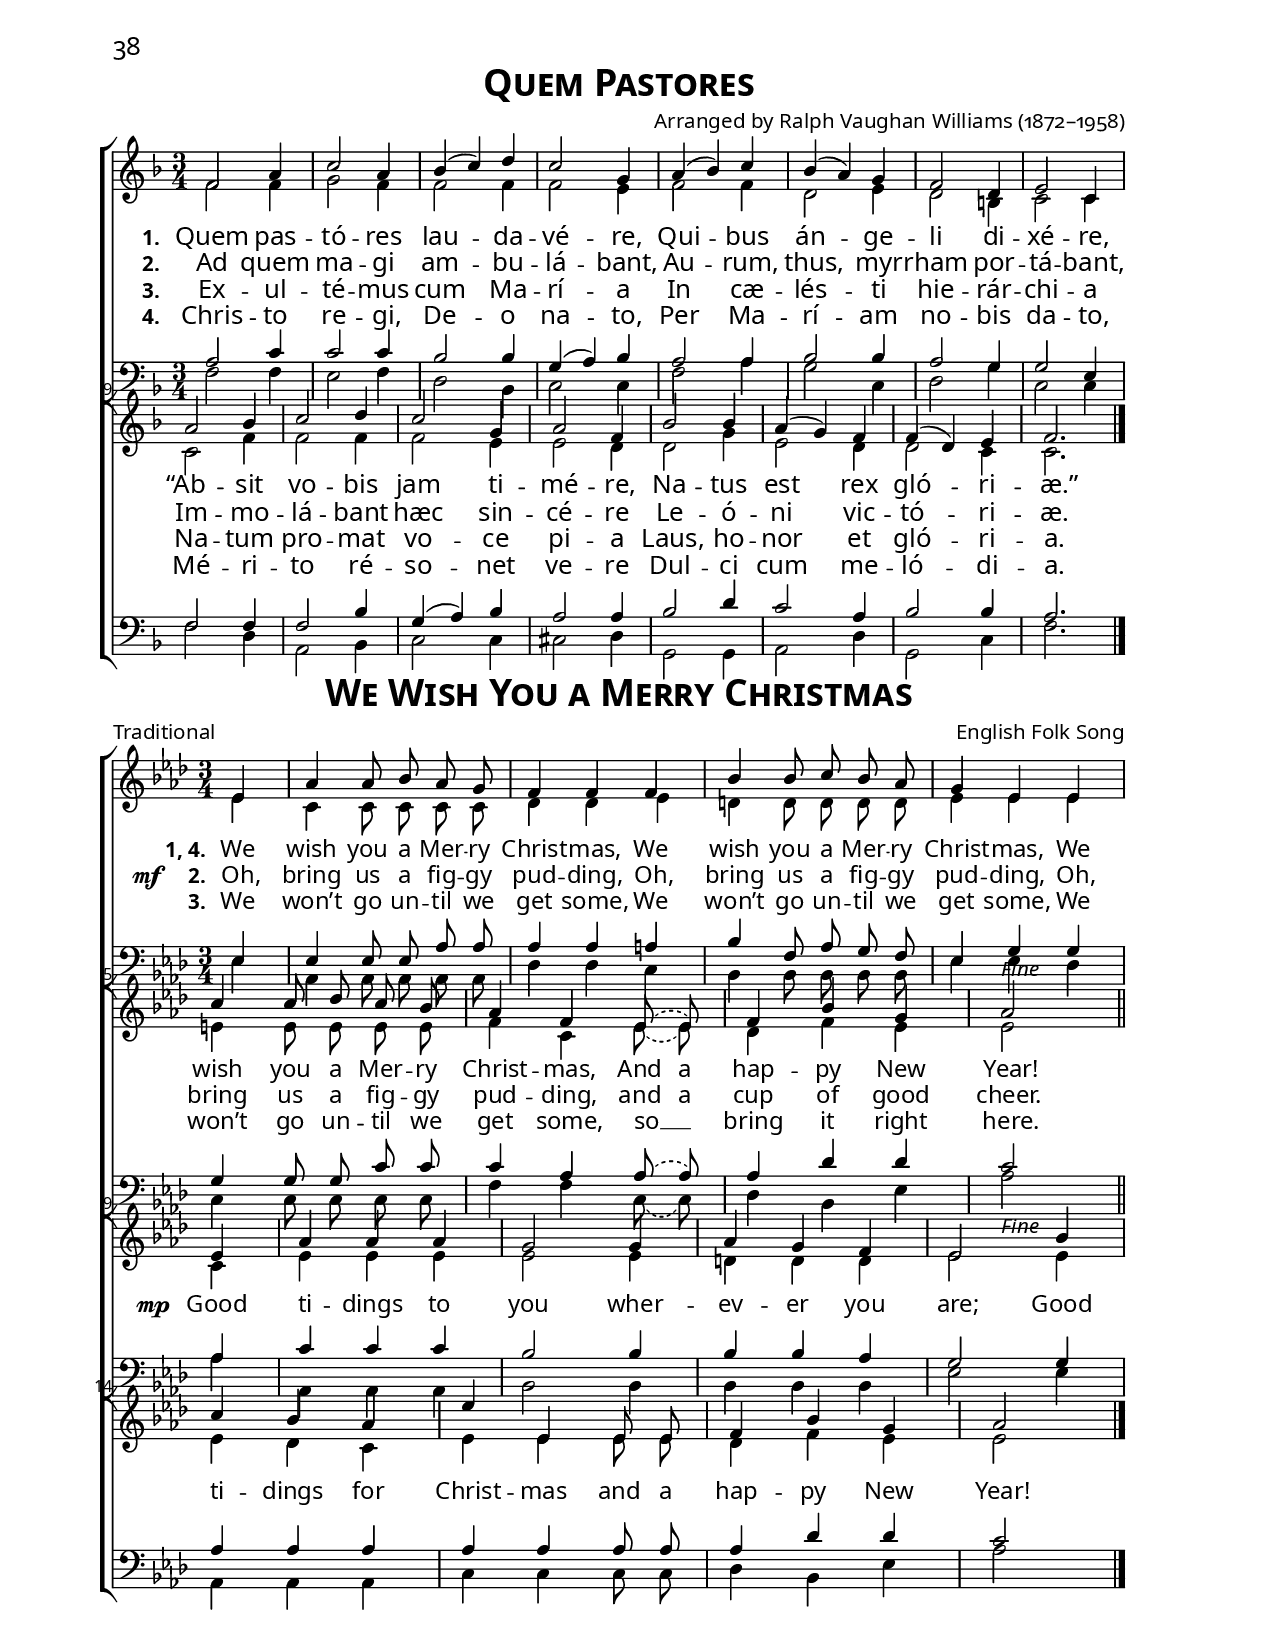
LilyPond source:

\version "2.14.2"
\include "util.ly"
\header {
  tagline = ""
}
\paper {
  print-all-headers = ##t
  paper-height = 11\in
  paper-width = 8.5\in
  indent = 0\in
  %system-system-spacing = #'((basic-distance . 10) (padding . 0))
  %system-system-spacing =
  %  #'((basic-distance . 0)
  %     (minimum-distance . 0)
  %     (padding . -0.35)
  %     (stretchability . 100))
  score-markup-spacing =
    #'((basic-distance . 0)
       (minimum-distance . 0)
       (padding . 0)
       (stretchability . 80))
  system-system-spacing =
    #'((basic-distance . 0)
       (minimum-distance . 0)
       (padding . -10)
       (stretchability . 100))
  markup-system-spacing =
    #'((basic-distance . 0)
       (minimum-distance . 0)
       (padding . 0)
       (stretchability . 0))
  last-bottom-spacing =
    #'((basic-distance . 0)
       (minimum-distance . 0)
       (padding . 0)
       (stretchability . 0))
  ragged-last-bottom = ##f
  ragged-bottom = ##f
  two-sided = ##t
  inner-margin = 1\in
  outer-margin = 0.75\in
  top-margin = 0.26\in
  bottom-margin = 0.25\in
  first-page-number = #38
  print-first-page-number = ##t
  headerLine = ""
  oddHeaderMarkup = \markup\fill-line{
     \override #'(font-name . "Garamond Premier Pro")\abs-fontsize #12.5
     \combine 
        \fill-line{"" \on-the-fly #print-page-number-check-first
        \oldStylePageNum""
        }
        \fill-line{\headerLine}
  }
  evenHeaderMarkup = \markup {
     \override #'(font-name . "Garamond Premier Pro")\abs-fontsize #12.5
     \combine
        \on-the-fly #print-page-number-check-first
        \oldStylePageNum""
        \fill-line{\headerLine}
  }
}
#(set-global-staff-size 18) \paper{ #(define fonts (make-pango-font-tree "Garamond Premier Pro" "Garamond Premier Pro" "Garamond Premier Pro" (/ 18 20))) }

global = {
  \key f \major
  \time 3/4
  \autoBeamOff
  \override DynamicLineSpanner #'staff-padding = #0.0
  \override DynamicLineSpanner #'Y-extent = #'(-1 . 1)
}

sopMusic = \relative c' {
  f2 a4 |
  c2 a4 |
  bes( c) d |
  c2 g4 |
  a( bes) c |
  
  bes( a) g |
  f2 d4 |
  e2 c4 |
  a'2 bes4 |
  c2 d4 |
  
  c2 g4 |
  a2 f4 |
  bes2 bes4 |
  a( g) f |
  f( d) e |
  f2. \bar "|."
}
sopWords = \lyricmode {
  
}

altoMusic = \relative c' {
  f2 f4 |
  g2 f4 |
  f2 f4 |
  f2 e4 |
  f2 f4 |
  
  d2 e4 |
  d2 b4 |
  c2 c4 |
  c2 f4 |
  f2 f4 |
  
  f2 e4 |
  e2 d4 |
  d2 g4 |
  e2 d4 |
  d2 c4 |
  c2. \bar "|."
}
altoWords = \lyricmode {
  \dropLyricsIX
  \set stanza = #"1. "
  Quem pas -- tó -- res lau -- da -- vé -- re,
  Qui -- bus án -- ge -- li di -- xé -- re,
  “Ab -- sit vo -- bis jam ti -- mé -- re,
  Na -- tus est rex gló -- ri -- æ.”
}
altoWordsII = \lyricmode {
  \dropLyricsIX
%\markup\italic
  \set stanza = #"2. "
  Ad quem ma -- gi am -- bu -- lá -- bant,
  Au -- rum, thus, myr -- rham por -- tá -- bant,
  Im -- mo -- lá -- bant hæc sin -- cé -- re
  Le -- ó -- ni vic -- tó -- ri -- æ.
}
altoWordsIII = \lyricmode {
  \dropLyricsIX
  \set stanza = #"3. "
  Ex -- ul -- té -- mus cum Ma -- rí -- a
  In cæ -- lés -- ti hie -- rár -- chi -- a
  Na -- tum pro -- mat vo -- ce pi -- a
  Laus, ho -- nor et gló -- ri -- a.
}
altoWordsIV = \lyricmode {
  \dropLyricsIX
  \set stanza = #"4. "
  Chris -- to re -- gi, De -- o na -- to,
  Per Ma -- rí -- am no -- bis da -- to,
  Mé -- ri -- to ré -- so -- net ve -- re
  Dul -- ci cum me -- ló -- di -- a.
}
altoWordsV = \lyricmode {
  \set stanza = #"5. "
  \set ignoreMelismata = ##t
}
altoWordsVI = \lyricmode {
  \set stanza = #"6. "
  \set ignoreMelismata = ##t
}
tenorMusic = \relative c' {
  a2 c4 |
  c2 c4 |
  bes2 bes4 |
  g( a) bes |
  a2 a4 |
  
  bes2 bes4 |
  a2 g4 |
  g2 e4 |
  f2 f4 |
  f2 bes4 |
  
  g( a) bes |
  a2 a4 |
  bes2 d4 |
  c2 a4 |
  bes2 bes4 |
  a2. \bar "|."
}
tenorWords = \lyricmode {

}

bassMusic = \relative c {
  f2 f4 |
  e2 f4 |
  d2 bes4 |
  c2 c4 |
  f2 a4 |
  
  g2 c,4 |
  d2 g4 |
  c,2 c4 |
  f2 d4 |
  a2 bes4 |
  
  c2 c4 |
  cis2 d4 |
  g,2 g4 |
  a2 d4 |
  g,2 c4 |
  f2. \bar "|."
}
bassWords = \lyricmode {

}

pianoRH = \relative c' {
  
}
pianoLH = \relative c' {
  
}

\score {
  <<
   \new ChoirStaff <<
    \new Staff = women <<
      \new Voice = "sopranos" { \voiceOne << \global \sopMusic >> }
      \new Voice = "altos" { \voiceTwo << \global \altoMusic >> }
    >>
    \new Lyrics \with { alignAboveContext = #"women" \override VerticalAxisGroup #'nonstaff-relatedstaff-spacing = #'((basic-distance . 1))} \lyricsto "sopranos" \sopWords
    \new Lyrics = "altosVI"  \with { alignBelowContext = #"women" } \lyricsto "altos" \altoWordsVI
    \new Lyrics = "altosV"  \with { alignBelowContext = #"women" } \lyricsto "altos" \altoWordsV
    \new Lyrics = "altosIV"  \with { alignBelowContext = #"women" } \lyricsto "altos" \altoWordsIV
    \new Lyrics = "altosIII"  \with { alignBelowContext = #"women" } \lyricsto "altos" \altoWordsIII
    \new Lyrics = "altosII"  \with { alignBelowContext = #"women" } \lyricsto "altos" \altoWordsII
    \new Lyrics = "altos"  \with { alignBelowContext = #"women" \override VerticalAxisGroup #'nonstaff-relatedstaff-spacing = #'((padding . -0.5)) } \lyricsto "altos" \altoWords
   \new Staff = men <<
      \clef bass
      \new Voice = "tenors" { \voiceOne << \global \tenorMusic >> }
      \new Voice = "basses" { \voiceTwo << \global \bassMusic >> }
    >>
    \new Lyrics \with { alignAboveContext = #"men" \override VerticalAxisGroup #'nonstaff-relatedstaff-spacing = #'((basic-distance . 1)) } \lyricsto "tenors" \tenorWords
    \new Lyrics \with { alignBelowContext = #"men" \override VerticalAxisGroup #'nonstaff-relatedstaff-spacing = #'((basic-distance . 1)) } \lyricsto "basses" \bassWords
  >>
%    \new PianoStaff << \new Staff { \new Voice { \pianoRH } } \new Staff { \clef "bass" \pianoLH } >>
  >>
  \layout {
  \context {
    \Lyrics
    \override LyricText #'font-size = #2
  }
    \context {
      \Score
      %\override SpacingSpanner #'base-shortest-duration = #(ly:make-moment 1 8)
      %\override SpacingSpanner #'common-shortest-duration = #(ly:make-moment 1 4)
    }
    \context {
      % Remove all empty staves
      % \Staff \RemoveEmptyStaves \override VerticalAxisGroup #'remove-first = ##t
    }
    \context {
      \Lyrics
      \override LyricText #'X-offset = #center-on-word
    }
  }
  \header {
    title = \markup{\override #'(font-name . "Garamond Premier Pro Semibold"){ \abs-fontsize #18 \smallCapsOldStyle"Quem Pastores"}}
%    poet = \markup\oldStyleNum"Anonymous, 14th Century"
%    composer = \markup\oldStyleNum"14th Century German"
    composer = \markup\oldStyleNum"Arranged by Ralph Vaughan Williams (1872–1958)"
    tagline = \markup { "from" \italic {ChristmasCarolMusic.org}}
  }
}







global = {
  \key aes \major
  \time 3/4
  \autoBeamOff
  \override DynamicLineSpanner #'staff-padding = #0.0
  \override DynamicLineSpanner #'Y-extent = #'(-0.5 . 0.5)
}

sopMusic = \relative c' {
  \partial 4 ees4 |
  aes4 aes8\noBeam bes aes\noBeam g |
  f4 f f |
  bes bes8\noBeam c bes\noBeam aes |
  g4 ees ees |
  
  c' c8\noBeam des c\noBeam bes |
  \slurDashed aes4 f ees8\noBeam( ees) |
  f4 bes g |
  \partial 2 aes2^\markup\italic"Fine" \bar "||" \break
  \partial 4 ees4 |
  aes aes aes |
  
  g2 g4 |
  aes g f |
  ees2 bes'4 |
  c bes aes |
  ees' ees, ees8\noBeam ees |
  f4 bes g |
  aes2 \bar "|."
}
sopWords = \lyricmode {
  
}

altoMusic = \relative c' {
  ees4 |
  c c8\noBeam c c\noBeam c |
  des4 des ees |
  d d8\noBeam d d\noBeam d |
  ees4 ees ees |
  
  e e8\noBeam e e\noBeam e |
  \slurDashed f4 c ees8\noBeam( ees) |
  des4 f ees |
  ees2 \bar "||"
  c4 |
  ees4 ees ees |
  
  ees2 ees4 |
  d4 d d |
  ees2 ees4 |
  ees des c |
  ees ees ees8\noBeam ees |
  des4 f ees |
  ees2 \bar "|."
}
altoWords = \lyricmode {
  \dropLyricsV
  \set stanza = #"1, 4. "
  \set ignoreMelismata = ##t
  We wish you a Mer -- ry Christ -- mas,
  We wish you a Mer -- ry Christ -- mas,
  We wish you a Mer -- ry Christ -- mas,
  And a hap -- py New Year!
}
altoWordsII = {
  \dropLyricsV
  \set stanza = \markup{\dynamic"mf   " "2. "}
  \lyricmode {
  %\markup\italic
    \set ignoreMelismata = ##t
    Oh, bring us a fig -- gy pud -- ding,
    Oh, bring us a fig -- gy pud -- ding,
    Oh, bring us a fig -- gy pud -- ding,
    and a cup of good cheer.
  }
  \set stanza = \markup\dynamic"mp "
  \lyricmode{
    Good ti -- dings to you wher -- ev -- er you are;
    Good ti -- dings for Christ -- mas and a hap -- py New Year!
  }
}
altoWordsIII = \lyricmode {
  \dropLyricsV
  \set stanza = #"3. "
  \set ignoreMelismata = ##t
  We won’t go un -- til we get some,
  We won’t go un -- til we get some,
  We won’t go un -- til we get some,
  so __ _ bring it right here.
}
altoWordsIV = \lyricmode {
  \set stanza = #"4. "
}
altoWordsV = \lyricmode {
  \set stanza = #"5. "
}
altoWordsVI = \lyricmode {
  \set stanza = #"6. "
}
tenorMusic = \relative c {
  ees4 |
  ees4 ees8\noBeam ees aes\noBeam aes |
  aes4 aes a |
  bes f8\noBeam aes g\noBeam f |
  ees4 g g |
  
  g g8\noBeam g c\noBeam c |
  \slurDashed c4 aes aes8\noBeam( aes) |
  aes4 des des |
  c2_\markup\italic"Fine" \bar "||"
  aes4 |
  c c c |
  
  bes2 bes4 |
  bes bes aes |
  g2 g4 |
  aes aes aes |
  aes aes aes8\noBeam aes |
  aes4 des des |
  c2 \bar "|."
}
tenorWords = \lyricmode {

}

bassMusic = \relative c {
  ees4 |
  aes, aes8\noBeam aes aes\noBeam aes |
  des4 des c |
  bes bes8\noBeam bes bes\noBeam bes |
  ees4 ees des |
  
  c c8\noBeam c c\noBeam c |
  \slurDashed f4 f c8\noBeam( c) |
  des4 bes ees |
  aes2 \bar "||"
  aes4 |
  aes, aes aes |
  
  bes2 bes4 |
  bes bes bes |
  ees2 ees4 |
  aes, aes aes |
  c c c8\noBeam c |
  des4 bes ees |
  aes2 \bar "|."
}
bassWords = \lyricmode {

}

pianoRH = \relative c' {
  
}
pianoLH = \relative c' {
  
}

\score {
  <<
   \new ChoirStaff <<
%    \new Lyrics = sopranos \with { \override VerticalAxisGroup #'nonstaff-relatedstaff-spacing = #'((basic-distance . 1)) }
    \new Staff = women <<
      \new Voice = "sopranos" { \voiceOne << \global \sopMusic >> }
      \new Voice = "altos" { \voiceTwo << \global \altoMusic >> }
    >>
    \new Lyrics \with { alignAboveContext = #"women" \override VerticalAxisGroup #'nonstaff-relatedstaff-spacing = #'((basic-distance . 1))} \lyricsto "sopranos" \sopWords
    \new Lyrics = "altosVI"  \with { alignBelowContext = #"women" } \lyricsto "sopranos" \altoWordsVI
    \new Lyrics = "altosV"  \with { alignBelowContext = #"women" } \lyricsto "sopranos" \altoWordsV
    \new Lyrics = "altosIV"  \with { alignBelowContext = #"women" } \lyricsto "sopranos" \altoWordsIV
    \new Lyrics = "altosIII"  \with { alignBelowContext = #"women" } \lyricsto "sopranos" \altoWordsIII
    \new Lyrics = "altosII"  \with { alignBelowContext = #"women" } \lyricsto "sopranos" \altoWordsII
    \new Lyrics = "altos"  \with { alignBelowContext = #"women" \override VerticalAxisGroup #'nonstaff-relatedstaff-spacing = #'((basic-distance . 1))} \lyricsto "sopranos" \altoWords
   \new Staff = men <<
      \clef bass
      \new Voice = "tenors" { \voiceOne << \global \tenorMusic >> }
      \new Voice = "basses" { \voiceTwo << \global \bassMusic >> }
    >>
    \new Lyrics \with { alignAboveContext = #"men" \override VerticalAxisGroup #'nonstaff-relatedstaff-spacing = #'((basic-distance . 1)) } \lyricsto "tenors" \tenorWords
    \new Lyrics \with { alignBelowContext = #"men" \override VerticalAxisGroup #'nonstaff-relatedstaff-spacing = #'((basic-distance . 1)) } \lyricsto "basses" \bassWords
  >>
%    \new PianoStaff << \new Staff { \new Voice { \pianoRH } } \new Staff { \clef "bass" \pianoLH } >>
  >>
  \layout {
  \context {
    \Lyrics
    \override LyricText #'font-size = #1.3
  }
    \context {
      \Score
      %\override SpacingSpanner #'base-shortest-duration = #(ly:make-moment 1 8)
      %\override SpacingSpanner #'common-shortest-duration = #(ly:make-moment 1 4)
    }
    \context {
      % Remove all empty staves
      % \Staff \RemoveEmptyStaves \override VerticalAxisGroup #'remove-first = ##t
    }
    \context {
      \Lyrics
      \override LyricText #'X-offset = #center-on-word
    }
  }
  \header {
    title = \markup{\override #'(font-name . "Garamond Premier Pro Semibold"){ \abs-fontsize #18 \smallCapsOldStyle"We Wish You a Merry Christmas"}}
    poet = \markup\oldStyleNum"Traditional"
    composer = \markup\oldStyleNum"English Folk Song"
  }
}
